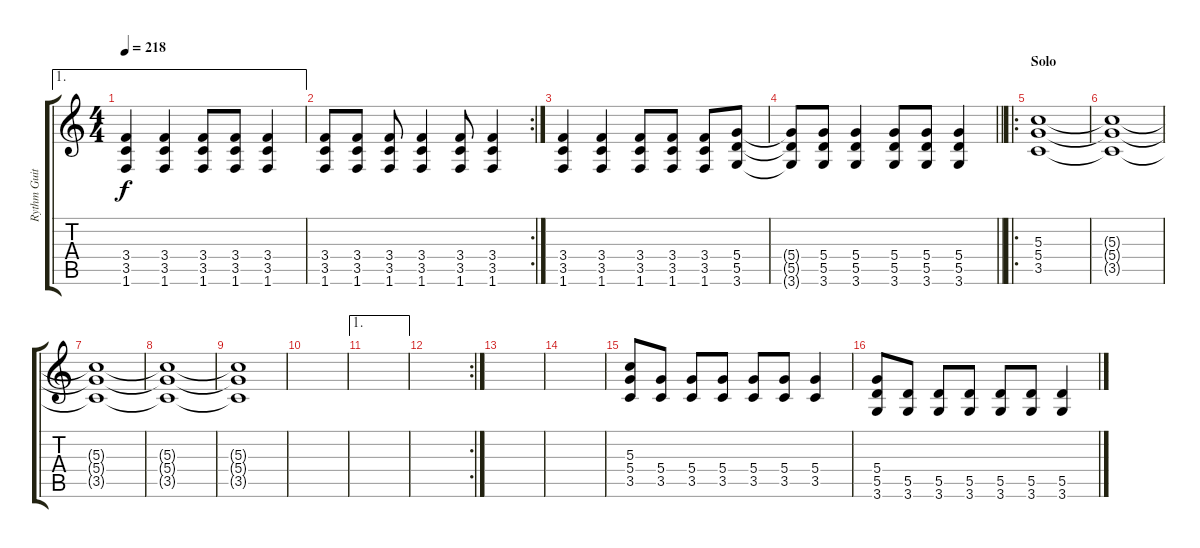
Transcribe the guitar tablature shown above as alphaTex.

\track ("Rythm Guitar" "Rythm Guit") {instrument distortionguitar}
\staff {score tabs}
\tuning (E4 B3 G3 D3 A2 E2) {hide}
\ae 1
\ts (4 4)
\tempo 218
\clef g2
\ks c
(3.4 3.5 1.6).4{dy f} (3.4 3.5 1.6).4 (3.4 3.5 1.6).8 (3.4 3.5 1.6).8 (3.4 3.5 1.6).4 |
\rc 2
(3.4 3.5 1.6).8 (3.4 3.5 1.6).8 (3.4 3.5 1.6).8 (3.4 3.5 1.6).4 (3.4 3.5 1.6).8 (3.4 3.5 1.6).4 |
(3.4 3.5 1.6).4 (3.4 3.5 1.6).4 (3.4 3.5 1.6).8 (3.4 3.5 1.6).8 (3.4 3.5 1.6).8 (5.4 5.5 3.6).8 |
\barLineRight lightlight
(5.4{t} 5.5{t} 3.6{t}).8 (5.4 5.5 3.6).8 (5.4 5.5 3.6).4 (5.4 5.5 3.6).8 (5.4 5.5 3.6).8 (5.4 5.5 3.6).4 |
\ro
\section ("" "Solo")
(5.3 5.4 3.5).1 |
(5.3{t} 5.4{t} 3.5{t}).1 |
(5.3{t} 5.4{t} 3.5{t}).1{volume 0} |
(5.3{t} 5.4{t} 3.5{t}).1 |
(5.3{t} 5.4{t} 3.5{t}).1 |
|
\ae 1
|
\rc 2
|
|
|
(5.3 5.4 3.5).8{volume 10} (5.4 3.5).8 (5.4 3.5).8 (5.4 3.5).8 (5.4 3.5).8 (5.4 3.5).8 (5.4 3.5).4 |
(5.4 5.5 3.6).8 (5.5 3.6).8 (5.5 3.6).8 (5.5 3.6).8 (5.5 3.6).8 (5.5 3.6).8 (5.5 3.6).4
